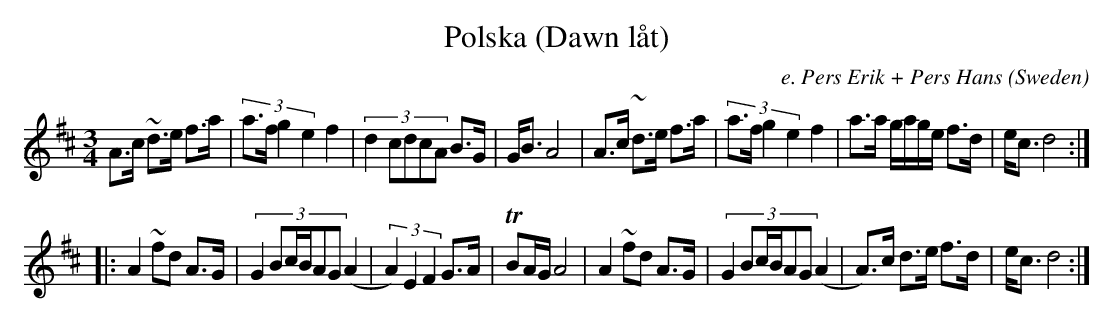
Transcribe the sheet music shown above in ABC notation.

X:1
T:Polska (Dawn låt)
C:e. Pers Erik + Pers Hans
M:3/4
O:Sweden
K:D major
A>c ~d>e f>a | (3:2:4a3/f/g2e2 f2 | (3:2:5d2cdcA B>G | G<B A4 | \
A>c ~d>e f>a | (3:2:4a3/f/g2e2 f2 | a>a g/a/g/e/ f>d | e<c d4 ::
A2 ~fd   A>G | (3:2:6G2Bc/B/AG (A2| (3:2A2)E2F2  G>A | !trill!BA/G/ A4| \
A2 ~fd   A>G | (3:2:6G2Bc/B/AG (A2| A)>c d>e     f>d | e<c d4 :|
